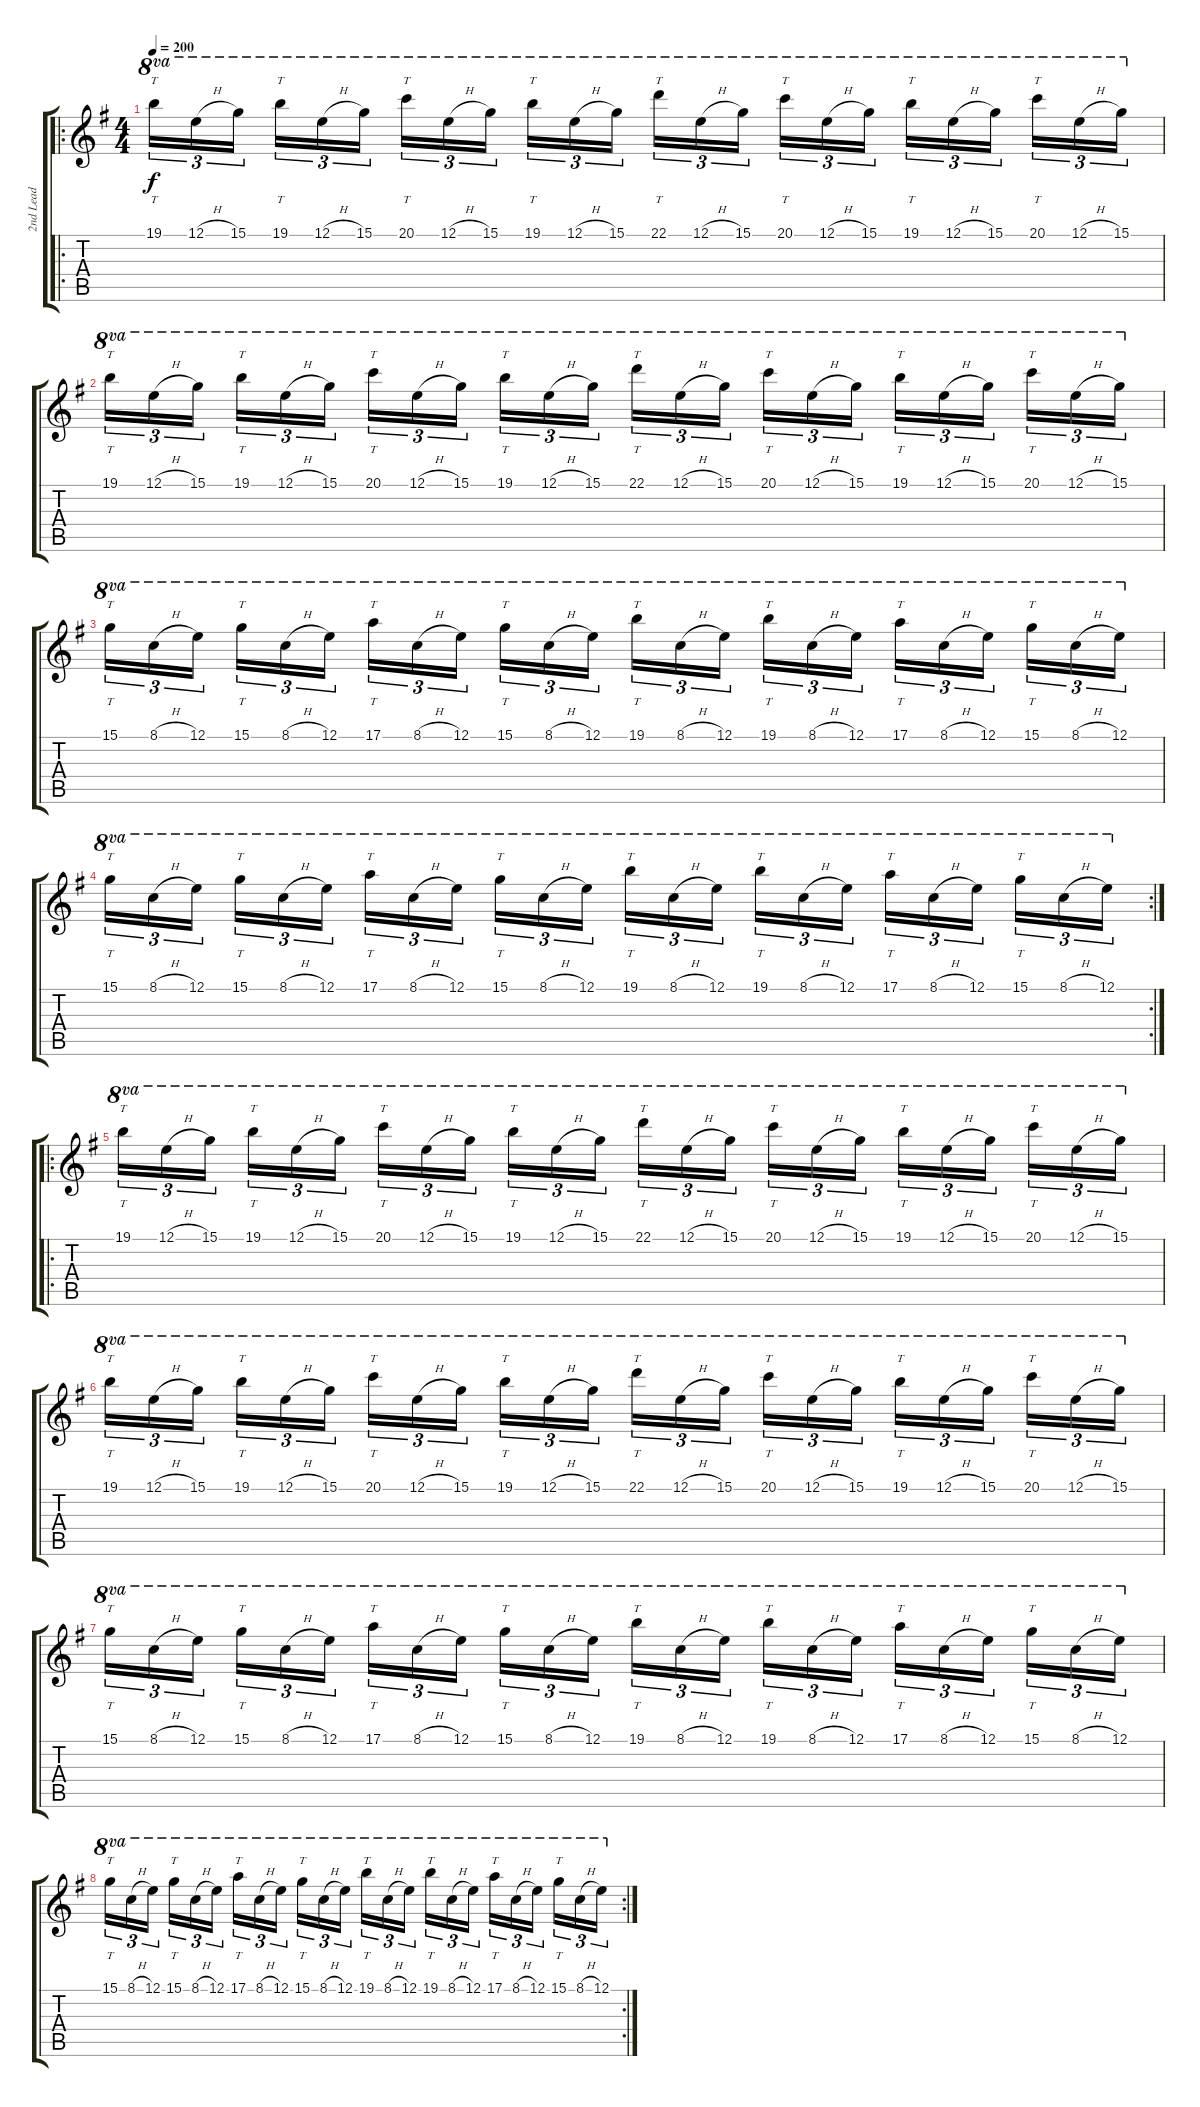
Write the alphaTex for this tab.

\track ("2nd Lead" "2nd Lead") {instrument distortionguitar}
\staff {score tabs}
\tuning (E4 B3 G3 D3 A2 E2) {hide}
\ro
\ts (4 4)
\tempo 200
\clef g2
\ks g
19.1.16{tt tu (3 2) ot 8va dy f} 12.1{h}.16{tu (3 2) ot 8va} 15.1.16{tu (3 2) ot 8va beam splitsecondary} 19.1.16{tt tu (3 2) ot 8va} 12.1{h}.16{tu (3 2) ot 8va} 15.1.16{tu (3 2) ot 8va} 20.1.16{tt tu (3 2) ot 8va} 12.1{h}.16{tu (3 2) ot 8va} 15.1.16{tu (3 2) ot 8va beam splitsecondary} 19.1.16{tt tu (3 2) ot 8va} 12.1{h}.16{tu (3 2) ot 8va} 15.1.16{tu (3 2) ot 8va} 22.1.16{tt tu (3 2) ot 8va} 12.1{h}.16{tu (3 2) ot 8va} 15.1.16{tu (3 2) ot 8va beam splitsecondary} 20.1.16{tt tu (3 2) ot 8va} 12.1{h}.16{tu (3 2) ot 8va} 15.1.16{tu (3 2) ot 8va} 19.1.16{tt tu (3 2) ot 8va} 12.1{h}.16{tu (3 2) ot 8va} 15.1.16{tu (3 2) ot 8va beam splitsecondary} 20.1.16{tt tu (3 2) ot 8va} 12.1{h}.16{tu (3 2) ot 8va} 15.1.16{tu (3 2) ot 8va} |
19.1.16{tt tu (3 2) ot 8va} 12.1{h}.16{tu (3 2) ot 8va} 15.1.16{tu (3 2) ot 8va beam splitsecondary} 19.1.16{tt tu (3 2) ot 8va} 12.1{h}.16{tu (3 2) ot 8va} 15.1.16{tu (3 2) ot 8va} 20.1.16{tt tu (3 2) ot 8va} 12.1{h}.16{tu (3 2) ot 8va} 15.1.16{tu (3 2) ot 8va beam splitsecondary} 19.1.16{tt tu (3 2) ot 8va} 12.1{h}.16{tu (3 2) ot 8va} 15.1.16{tu (3 2) ot 8va} 22.1.16{tt tu (3 2) ot 8va} 12.1{h}.16{tu (3 2) ot 8va} 15.1.16{tu (3 2) ot 8va beam splitsecondary} 20.1.16{tt tu (3 2) ot 8va} 12.1{h}.16{tu (3 2) ot 8va} 15.1.16{tu (3 2) ot 8va} 19.1.16{tt tu (3 2) ot 8va} 12.1{h}.16{tu (3 2) ot 8va} 15.1.16{tu (3 2) ot 8va beam splitsecondary} 20.1.16{tt tu (3 2) ot 8va} 12.1{h}.16{tu (3 2) ot 8va} 15.1.16{tu (3 2) ot 8va} |
15.1.16{tt tu (3 2) ot 8va} 8.1{h}.16{tu (3 2) ot 8va} 12.1.16{tu (3 2) ot 8va beam splitsecondary} 15.1.16{tt tu (3 2) ot 8va} 8.1{h}.16{tu (3 2) ot 8va} 12.1.16{tu (3 2) ot 8va} 17.1.16{tt tu (3 2) ot 8va} 8.1{h}.16{tu (3 2) ot 8va} 12.1.16{tu (3 2) ot 8va beam splitsecondary} 15.1.16{tt tu (3 2) ot 8va} 8.1{h}.16{tu (3 2) ot 8va} 12.1.16{tu (3 2) ot 8va} 19.1.16{tt tu (3 2) ot 8va} 8.1{h}.16{tu (3 2) ot 8va} 12.1.16{tu (3 2) ot 8va beam splitsecondary} 19.1.16{tt tu (3 2) ot 8va} 8.1{h}.16{tu (3 2) ot 8va} 12.1.16{tu (3 2) ot 8va} 17.1.16{tt tu (3 2) ot 8va} 8.1{h}.16{tu (3 2) ot 8va} 12.1.16{tu (3 2) ot 8va beam splitsecondary} 15.1.16{tt tu (3 2) ot 8va} 8.1{h}.16{tu (3 2) ot 8va} 12.1.16{tu (3 2) ot 8va} |
\rc 2
15.1.16{tt tu (3 2) ot 8va} 8.1{h}.16{tu (3 2) ot 8va} 12.1.16{tu (3 2) ot 8va beam splitsecondary} 15.1.16{tt tu (3 2) ot 8va} 8.1{h}.16{tu (3 2) ot 8va} 12.1.16{tu (3 2) ot 8va} 17.1.16{tt tu (3 2) ot 8va} 8.1{h}.16{tu (3 2) ot 8va} 12.1.16{tu (3 2) ot 8va beam splitsecondary} 15.1.16{tt tu (3 2) ot 8va} 8.1{h}.16{tu (3 2) ot 8va} 12.1.16{tu (3 2) ot 8va} 19.1.16{tt tu (3 2) ot 8va} 8.1{h}.16{tu (3 2) ot 8va} 12.1.16{tu (3 2) ot 8va beam splitsecondary} 19.1.16{tt tu (3 2) ot 8va} 8.1{h}.16{tu (3 2) ot 8va} 12.1.16{tu (3 2) ot 8va} 17.1.16{tt tu (3 2) ot 8va} 8.1{h}.16{tu (3 2) ot 8va} 12.1.16{tu (3 2) ot 8va beam splitsecondary} 15.1.16{tt tu (3 2) ot 8va} 8.1{h}.16{tu (3 2) ot 8va} 12.1.16{tu (3 2) ot 8va} |
\ro
19.1.16{tt tu (3 2) ot 8va} 12.1{h}.16{tu (3 2) ot 8va} 15.1.16{tu (3 2) ot 8va beam splitsecondary} 19.1.16{tt tu (3 2) ot 8va} 12.1{h}.16{tu (3 2) ot 8va} 15.1.16{tu (3 2) ot 8va} 20.1.16{tt tu (3 2) ot 8va} 12.1{h}.16{tu (3 2) ot 8va} 15.1.16{tu (3 2) ot 8va beam splitsecondary} 19.1.16{tt tu (3 2) ot 8va} 12.1{h}.16{tu (3 2) ot 8va} 15.1.16{tu (3 2) ot 8va} 22.1.16{tt tu (3 2) ot 8va} 12.1{h}.16{tu (3 2) ot 8va} 15.1.16{tu (3 2) ot 8va beam splitsecondary} 20.1.16{tt tu (3 2) ot 8va} 12.1{h}.16{tu (3 2) ot 8va} 15.1.16{tu (3 2) ot 8va} 19.1.16{tt tu (3 2) ot 8va} 12.1{h}.16{tu (3 2) ot 8va} 15.1.16{tu (3 2) ot 8va beam splitsecondary} 20.1.16{tt tu (3 2) ot 8va} 12.1{h}.16{tu (3 2) ot 8va} 15.1.16{tu (3 2) ot 8va} |
19.1.16{tt tu (3 2) ot 8va} 12.1{h}.16{tu (3 2) ot 8va} 15.1.16{tu (3 2) ot 8va beam splitsecondary} 19.1.16{tt tu (3 2) ot 8va} 12.1{h}.16{tu (3 2) ot 8va} 15.1.16{tu (3 2) ot 8va} 20.1.16{tt tu (3 2) ot 8va} 12.1{h}.16{tu (3 2) ot 8va} 15.1.16{tu (3 2) ot 8va beam splitsecondary} 19.1.16{tt tu (3 2) ot 8va} 12.1{h}.16{tu (3 2) ot 8va} 15.1.16{tu (3 2) ot 8va} 22.1.16{tt tu (3 2) ot 8va} 12.1{h}.16{tu (3 2) ot 8va} 15.1.16{tu (3 2) ot 8va beam splitsecondary} 20.1.16{tt tu (3 2) ot 8va} 12.1{h}.16{tu (3 2) ot 8va} 15.1.16{tu (3 2) ot 8va} 19.1.16{tt tu (3 2) ot 8va} 12.1{h}.16{tu (3 2) ot 8va} 15.1.16{tu (3 2) ot 8va beam splitsecondary} 20.1.16{tt tu (3 2) ot 8va} 12.1{h}.16{tu (3 2) ot 8va} 15.1.16{tu (3 2) ot 8va} |
15.1.16{tt tu (3 2) ot 8va} 8.1{h}.16{tu (3 2) ot 8va} 12.1.16{tu (3 2) ot 8va beam splitsecondary} 15.1.16{tt tu (3 2) ot 8va} 8.1{h}.16{tu (3 2) ot 8va} 12.1.16{tu (3 2) ot 8va} 17.1.16{tt tu (3 2) ot 8va} 8.1{h}.16{tu (3 2) ot 8va} 12.1.16{tu (3 2) ot 8va beam splitsecondary} 15.1.16{tt tu (3 2) ot 8va} 8.1{h}.16{tu (3 2) ot 8va} 12.1.16{tu (3 2) ot 8va} 19.1.16{tt tu (3 2) ot 8va} 8.1{h}.16{tu (3 2) ot 8va} 12.1.16{tu (3 2) ot 8va beam splitsecondary} 19.1.16{tt tu (3 2) ot 8va} 8.1{h}.16{tu (3 2) ot 8va} 12.1.16{tu (3 2) ot 8va} 17.1.16{tt tu (3 2) ot 8va} 8.1{h}.16{tu (3 2) ot 8va} 12.1.16{tu (3 2) ot 8va beam splitsecondary} 15.1.16{tt tu (3 2) ot 8va} 8.1{h}.16{tu (3 2) ot 8va} 12.1.16{tu (3 2) ot 8va} |
\rc 2
15.1.16{tt tu (3 2) ot 8va} 8.1{h}.16{tu (3 2) ot 8va} 12.1.16{tu (3 2) ot 8va beam splitsecondary} 15.1.16{tt tu (3 2) ot 8va} 8.1{h}.16{tu (3 2) ot 8va} 12.1.16{tu (3 2) ot 8va} 17.1.16{tt tu (3 2) ot 8va} 8.1{h}.16{tu (3 2) ot 8va} 12.1.16{tu (3 2) ot 8va beam splitsecondary} 15.1.16{tt tu (3 2) ot 8va} 8.1{h}.16{tu (3 2) ot 8va} 12.1.16{tu (3 2) ot 8va} 19.1.16{tt tu (3 2) ot 8va} 8.1{h}.16{tu (3 2) ot 8va} 12.1.16{tu (3 2) ot 8va beam splitsecondary} 19.1.16{tt tu (3 2) ot 8va} 8.1{h}.16{tu (3 2) ot 8va} 12.1.16{tu (3 2) ot 8va} 17.1.16{tt tu (3 2) ot 8va} 8.1{h}.16{tu (3 2) ot 8va} 12.1.16{tu (3 2) ot 8va beam splitsecondary} 15.1.16{tt tu (3 2) ot 8va} 8.1{h}.16{tu (3 2) ot 8va} 12.1.16{tu (3 2) ot 8va}
